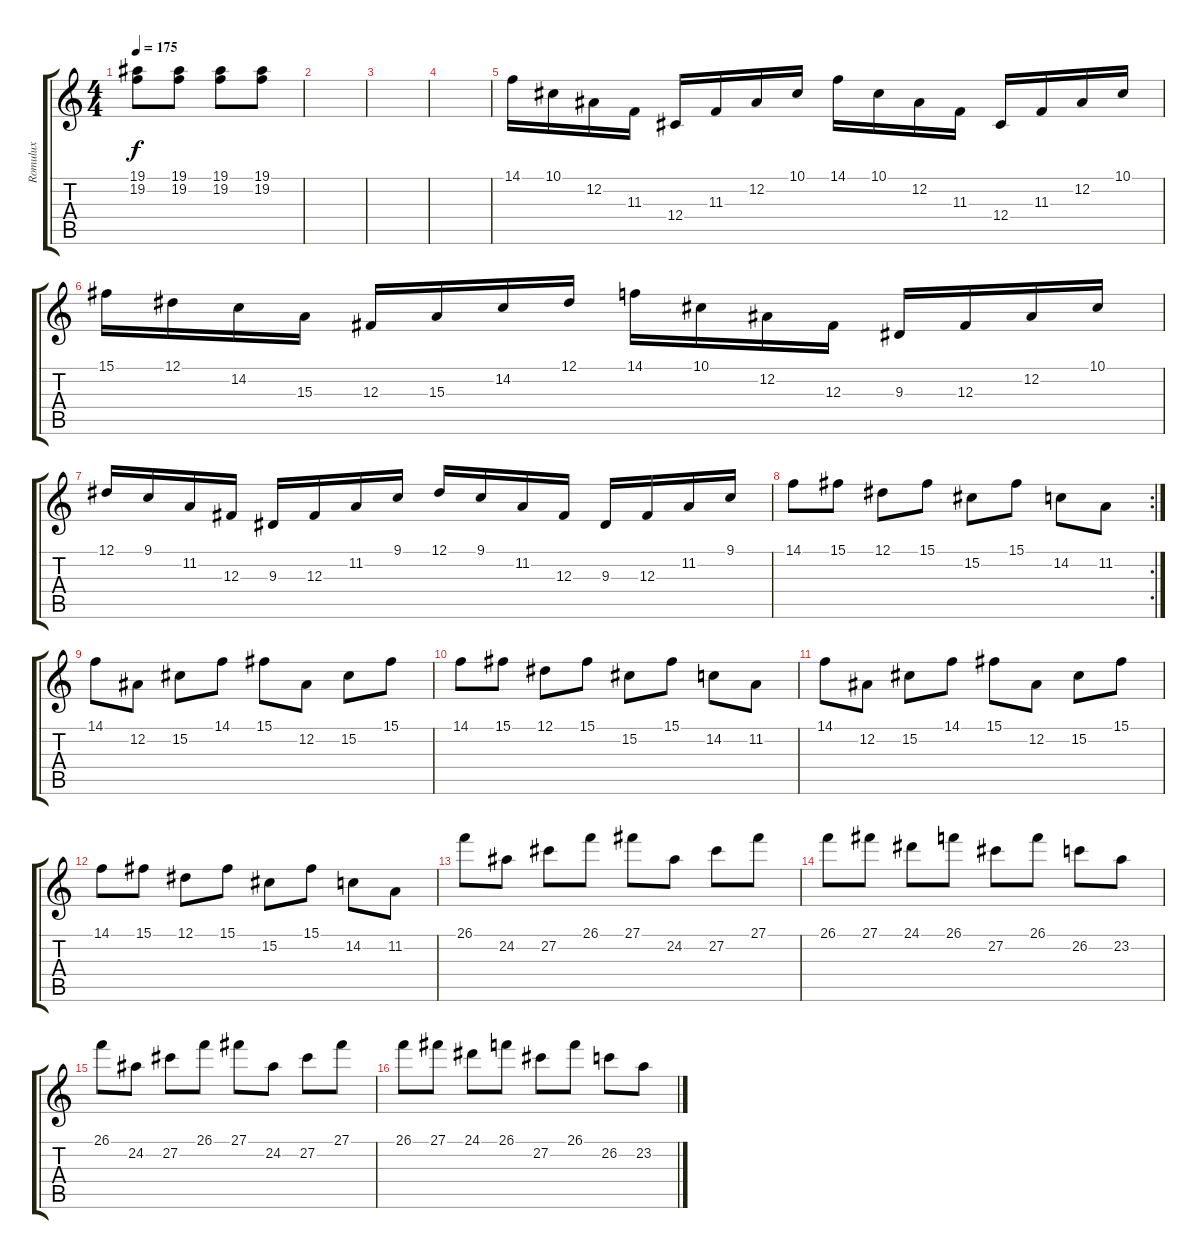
\track ("Romulux" "Romulux") {instrument tremolostrings}
\staff {score tabs}
\tuning (Eb4 Bb3 Gb3 Db3 Ab2 Eb2) {hide}
\ts (4 4)
\tempo 175
\clef g2
\ks c
(19.1 19.2).8{dy f instrument orchestrahit} (19.1 19.2).8 (19.1 19.2).8 (19.1 19.2).8 |
|
|
|
14.1.16{instrument fx5brightness} 10.1.16 12.2.16 11.3.16 12.4.16 11.3.16 12.2.16 10.1.16 14.1.16 10.1.16 12.2.16 11.3.16 12.4.16 11.3.16 12.2.16 10.1.16 |
15.1.16 12.1.16 14.2.16 15.3.16 12.3.16 15.3.16 14.2.16 12.1.16 14.1.16 10.1.16 12.2.16 12.3.16 9.3.16 12.3.16 12.2.16 10.1.16 |
12.1.16 9.1.16 11.2.16 12.3.16 9.3.16 12.3.16 11.2.16 9.1.16 12.1.16 9.1.16 11.2.16 12.3.16 9.3.16 12.3.16 11.2.16 9.1.16 |
\rc 2
14.1.8 15.1.8 12.1.8 15.1.8 15.2.8 15.1.8 14.2.8 11.2.8 |
14.1.8 12.2.8 15.2.8 14.1.8 15.1.8 12.2.8 15.2.8 15.1.8 |
14.1.8 15.1.8 12.1.8 15.1.8 15.2.8 15.1.8 14.2.8 11.2.8 |
14.1.8 12.2.8 15.2.8 14.1.8 15.1.8 12.2.8 15.2.8 15.1.8 |
14.1.8 15.1.8 12.1.8 15.1.8 15.2.8 15.1.8 14.2.8 11.2.8 |
26.1.8 24.2.8 27.2.8 26.1.8 27.1.8 24.2.8 27.2.8 27.1.8 |
26.1.8 27.1.8 24.1.8 26.1.8 27.2.8 26.1.8 26.2.8 23.2.8 |
26.1.8 24.2.8 27.2.8 26.1.8 27.1.8 24.2.8 27.2.8 27.1.8 |
26.1.8 27.1.8 24.1.8 26.1.8 27.2.8 26.1.8 26.2.8 23.2.8
